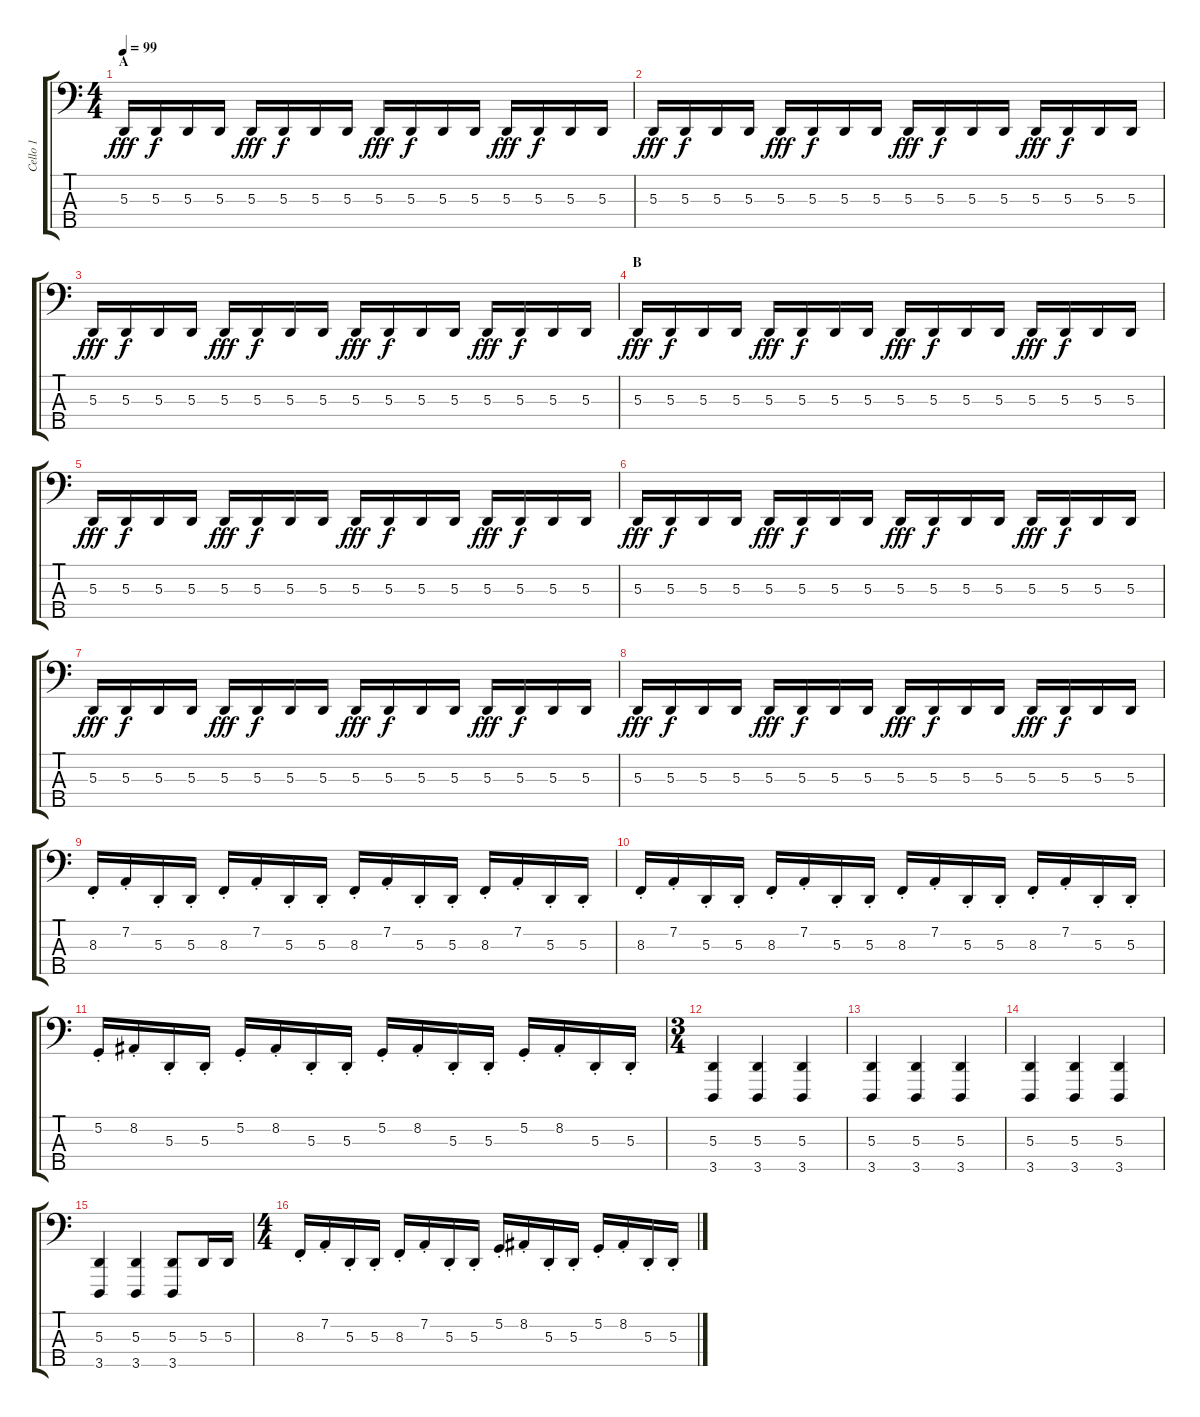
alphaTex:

\track ("Cello 1" "Cello 1") {instrument cello}
\staff {score tabs}
\tuning (G2 D2 A1 E1 B0) {hide}
\ts (4 4)
\section ("" "A")
\tempo 99
\clef f4
\ks c
5.3.16{dy fff instrument cello} 5.3.16{dy f} 5.3.16 5.3.16 5.3.16{dy fff} 5.3.16{dy f} 5.3.16 5.3.16 5.3.16{dy fff} 5.3.16{dy f} 5.3.16 5.3.16 5.3.16{dy fff} 5.3.16{dy f} 5.3.16 5.3.16 |
5.3.16{dy fff} 5.3.16{dy f} 5.3.16 5.3.16 5.3.16{dy fff} 5.3.16{dy f} 5.3.16 5.3.16 5.3.16{dy fff} 5.3.16{dy f} 5.3.16 5.3.16 5.3.16{dy fff} 5.3.16{dy f} 5.3.16 5.3.16 |
5.3.16{dy fff} 5.3.16{dy f} 5.3.16 5.3.16 5.3.16{dy fff} 5.3.16{dy f} 5.3.16 5.3.16 5.3.16{dy fff} 5.3.16{dy f} 5.3.16 5.3.16 5.3.16{dy fff} 5.3.16{dy f} 5.3.16 5.3.16 |
\section ("" "B")
5.3.16{dy fff} 5.3.16{dy f} 5.3.16 5.3.16 5.3.16{dy fff} 5.3.16{dy f} 5.3.16 5.3.16 5.3.16{dy fff} 5.3.16{dy f} 5.3.16 5.3.16 5.3.16{dy fff} 5.3.16{dy f} 5.3.16 5.3.16 |
5.3.16{dy fff} 5.3.16{dy f} 5.3.16 5.3.16 5.3.16{dy fff} 5.3.16{dy f} 5.3.16 5.3.16 5.3.16{dy fff} 5.3.16{dy f} 5.3.16 5.3.16 5.3.16{dy fff} 5.3.16{dy f} 5.3.16 5.3.16 |
5.3.16{dy fff} 5.3.16{dy f} 5.3.16 5.3.16 5.3.16{dy fff} 5.3.16{dy f} 5.3.16 5.3.16 5.3.16{dy fff} 5.3.16{dy f} 5.3.16 5.3.16 5.3.16{dy fff} 5.3.16{dy f} 5.3.16 5.3.16 |
5.3.16{dy fff} 5.3.16{dy f} 5.3.16 5.3.16 5.3.16{dy fff} 5.3.16{dy f} 5.3.16 5.3.16 5.3.16{dy fff} 5.3.16{dy f} 5.3.16 5.3.16 5.3.16{dy fff} 5.3.16{dy f} 5.3.16 5.3.16 |
5.3.16{dy fff} 5.3.16{dy f} 5.3.16 5.3.16 5.3.16{dy fff} 5.3.16{dy f} 5.3.16 5.3.16 5.3.16{dy fff} 5.3.16{dy f} 5.3.16 5.3.16 5.3.16{dy fff} 5.3.16{dy f} 5.3.16 5.3.16 |
8.3{st}.16 7.2{st}.16 5.3{st}.16 5.3{st}.16 8.3{st}.16 7.2{st}.16 5.3{st}.16 5.3{st}.16 8.3{st}.16 7.2{st}.16 5.3{st}.16 5.3{st}.16 8.3{st}.16 7.2{st}.16 5.3{st}.16 5.3{st}.16 |
8.3{st}.16 7.2{st}.16 5.3{st}.16 5.3{st}.16 8.3{st}.16 7.2{st}.16 5.3{st}.16 5.3{st}.16 8.3{st}.16 7.2{st}.16 5.3{st}.16 5.3{st}.16 8.3{st}.16 7.2{st}.16 5.3{st}.16 5.3{st}.16 |
5.2{st}.16 8.2{st}.16 5.3{st}.16 5.3{st}.16 5.2{st}.16 8.2{st}.16 5.3{st}.16 5.3{st}.16 5.2{st}.16 8.2{st}.16 5.3{st}.16 5.3{st}.16 5.2{st}.16 8.2{st}.16 5.3{st}.16 5.3{st}.16 |
\ts (3 4)
(5.3 3.5).4 (5.3 3.5).4 (5.3 3.5).4 |
(5.3 3.5).4 (5.3 3.5).4 (5.3 3.5).4 |
(5.3 3.5).4 (5.3 3.5).4 (5.3 3.5).4 |
(5.3 3.5).4 (5.3 3.5).4 (5.3 3.5).8 5.3.16 5.3.16 |
\ts (4 4)
8.3{st}.16 7.2{st}.16 5.3{st}.16 5.3{st}.16 8.3{st}.16 7.2{st}.16 5.3{st}.16 5.3{st}.16 5.2{st}.16 8.2{st}.16 5.3{st}.16 5.3{st}.16 5.2{st}.16 8.2{st}.16 5.3{st}.16 5.3{st}.16
